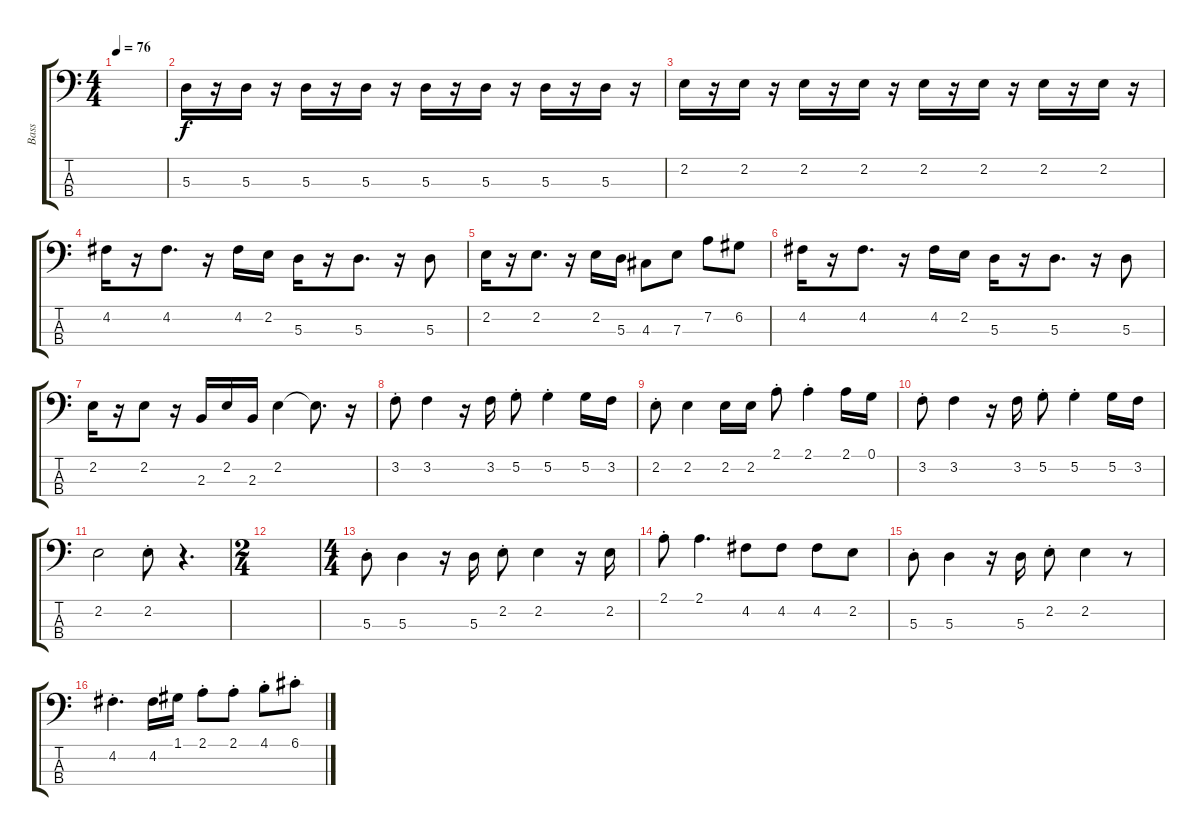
\track ("Bass" "Bass") {instrument electricbassfinger}
\staff {score tabs}
\tuning (G2 D2 A1 E1) {hide}
\ts (4 4)
\tempo 76
\clef f4
\ks c
|
5.3.16 r.16 5.3.16 r.16 5.3.16 r.16 5.3.16 r.16 5.3.16 r.16 5.3.16 r.16 5.3.16 r.16 5.3.16 r.16 |
2.2.16 r.16 2.2.16 r.16 2.2.16 r.16 2.2.16 r.16 2.2.16 r.16 2.2.16 r.16 2.2.16 r.16 2.2.16 r.16 |
4.2.16 r.16 4.2.8{d} r.16 4.2.16 2.2.16 5.3.16 r.16 5.3.8{d} r.16 5.3.8 |
2.2.16 r.16 2.2.8{d} r.16 2.2.16 5.3.16 4.3.8 7.3.8 7.2.8 6.2.8 |
4.2.16 r.16 4.2.8{d} r.16 4.2.16 2.2.16 5.3.16 r.16 5.3.8{d} r.16 5.3.8 |
2.2.16 r.16 2.2.8 r.16 2.3.16 2.2.16 2.3.16 2.2.4 2.2{t}.8{d} r.16 |
3.2{st}.8 3.2.4 r.16 3.2.16 5.2{st}.8 5.2{st}.4 5.2.16 3.2.16 |
2.2{st}.8 2.2.4 2.2.16 2.2.16 2.1{st}.8 2.1{st}.4 2.1.16 0.1.16 |
3.2{st}.8 3.2.4 r.16 3.2.16 5.2{st}.8 5.2{st}.4 5.2.16 3.2.16 |
2.2.2 2.2{st}.8 r.4{d} |
\ts (2 4)
|
\ts (4 4)
5.3{st}.8 5.3.4 r.16 5.3.16 2.2{st}.8 2.2.4 r.16 2.2.16 |
2.1{st}.8 2.1.4{d} 4.2.8 4.2.8 4.2.8 2.2.8 |
5.3{st}.8 5.3.4 r.16 5.3.16 2.2{st}.8 2.2.4 r.8 |
4.2{st}.4{d} 4.2.16 1.1.16 2.1{st}.8 2.1{st}.8 4.1{st}.8 6.1{st}.8
